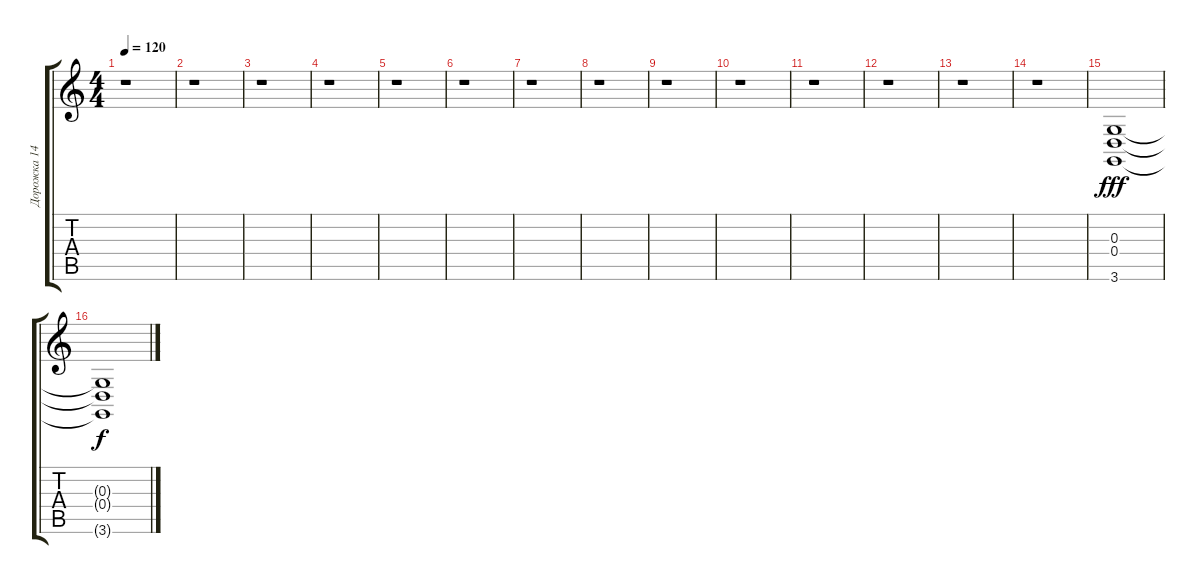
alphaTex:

\track ("Дорожка 14" "Дорожка 14") {instrument drawbarorgan}
\staff {score tabs}
\tuning (E4 B3 G3 D3 A2 E2) {hide}
\ts (4 4)
\tempo 120
\clef g2
\ks c
r.1{dy mf} |
r.1 |
r.1 |
r.1 |
r.1 |
r.1 |
r.1 |
r.1 |
r.1 |
r.1 |
r.1 |
r.1 |
r.1 |
r.1 |
(0.3 0.4 3.6).1{dy fff} |
(0.3{t} 0.4{t} 3.6{t}).1{dy f}
